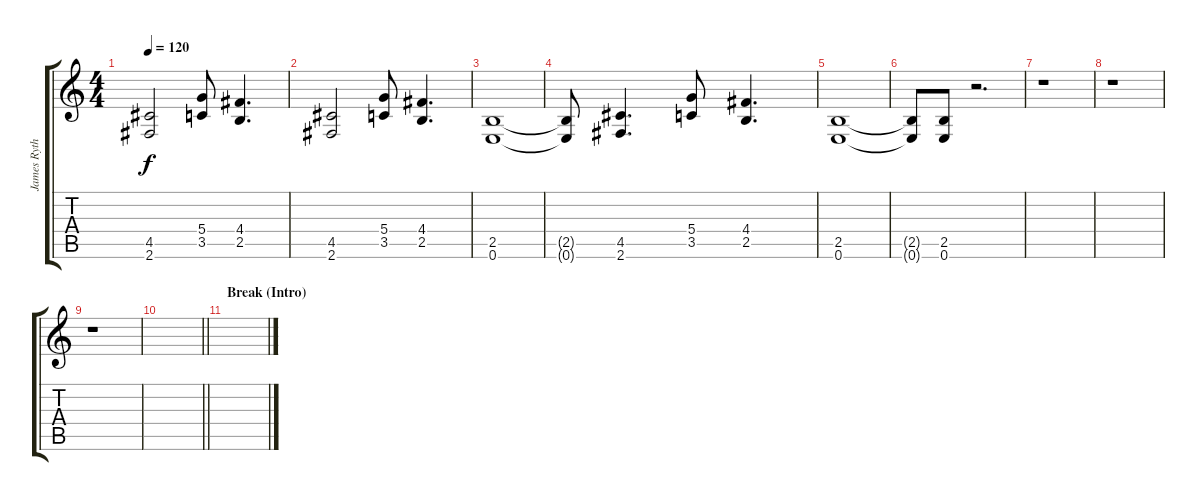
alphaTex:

\track ("James Rythm 1" "James Ryth") {instrument distortionguitar}
\staff {score tabs}
\tuning (E4 B3 G3 D3 A2 E2) {hide}
\ts (4 4)
\tempo 120
\clef g2
\ks c
(4.5 2.6).2{dy f} (5.4 3.5).8 (4.4 2.5).4{d} |
(4.5 2.6).2 (5.4 3.5).8 (4.4 2.5).4{d} |
(2.5 0.6).1 |
(2.5{t} 0.6{t}).8 (4.5 2.6).4{d} (5.4 3.5).8 (4.4 2.5).4{d} |
(2.5 0.6).1 |
(2.5{t} 0.6{t}).8 (2.5 0.6).8 r.2{d} |
r.1 |
r.1 |
r.1 |
\barLineRight lightlight
|
\section ("" "Break (Intro)")
